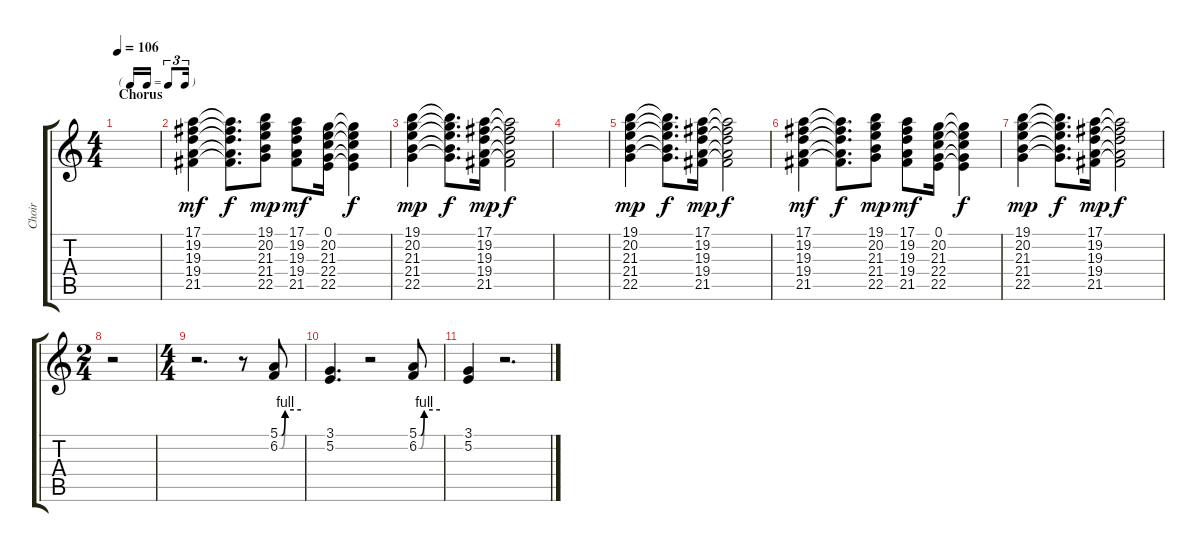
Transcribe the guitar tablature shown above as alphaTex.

\track ("Choir" "Choir") {instrument voiceoohs}
\staff {score tabs}
\tuning (E4 B3 G3 D3 A2 E2) {hide}
\ts (4 4)
\tf triplet16th
\section ("" "Chorus")
\tempo 106
\clef g2
\ks c
|
(17.1 19.2 19.3 19.4 21.5).4{dy mf} (17.1{t} 19.2{t} 19.3{t} 19.4{t} 21.5{t}).8{d dy f} (19.1 20.2 21.3 21.4 22.5).8{dy mp} (17.1 19.2 19.3 19.4 21.5).8{dy mf} (0.1 20.2 21.3 22.4 22.5).16 (0.1{t} 20.2{t} 21.3{t} 22.4{t} 22.5{t}).4{dy f} |
(19.1 20.2 21.3 21.4 22.5).4{dy mp} (19.1{t} 20.2{t} 21.3{t} 21.4{t} 22.5{t}).8{d dy f} (17.1 19.2 19.3 19.4 21.5).16{dy mp} (17.1{t} 19.2{t} 19.3{t} 19.4{t} 21.5{t}).2{dy f} |
|
(19.1 20.2 21.3 21.4 22.5).4{dy mp} (19.1{t} 20.2{t} 21.3{t} 21.4{t} 22.5{t}).8{d dy f} (17.1 19.2 19.3 19.4 21.5).16{dy mp} (17.1{t} 19.2{t} 19.3{t} 19.4{t} 21.5{t}).2{dy f} |
(17.1 19.2 19.3 19.4 21.5).4{dy mf} (17.1{t} 19.2{t} 19.3{t} 19.4{t} 21.5{t}).8{d dy f} (19.1 20.2 21.3 21.4 22.5).8{dy mp} (17.1 19.2 19.3 19.4 21.5).8{dy mf} (0.1 20.2 21.3 22.4 22.5).16 (0.1{t} 20.2{t} 21.3{t} 22.4{t} 22.5{t}).4{dy f} |
(19.1 20.2 21.3 21.4 22.5).4{dy mp} (19.1{t} 20.2{t} 21.3{t} 21.4{t} 22.5{t}).8{d dy f} (17.1 19.2 19.3 19.4 21.5).16{dy mp} (17.1{t} 19.2{t} 19.3{t} 19.4{t} 21.5{t}).2{dy f} |
\ts (2 4)
r.2 |
\ts (4 4)
r.2{d} r.8 (5.1{be (custom 0 0 5 0 15 4 60 4)} 6.2{be (custom 0 0 5 0 15 4 60 4)}).8 |
(3.1 5.2).4{d} r.2 (5.1{be (custom 0 0 5 0 15 4 60 4)} 6.2{be (custom 0 0 5 0 15 4 60 4)}).8 |
(3.1 5.2).4 r.2{d}
